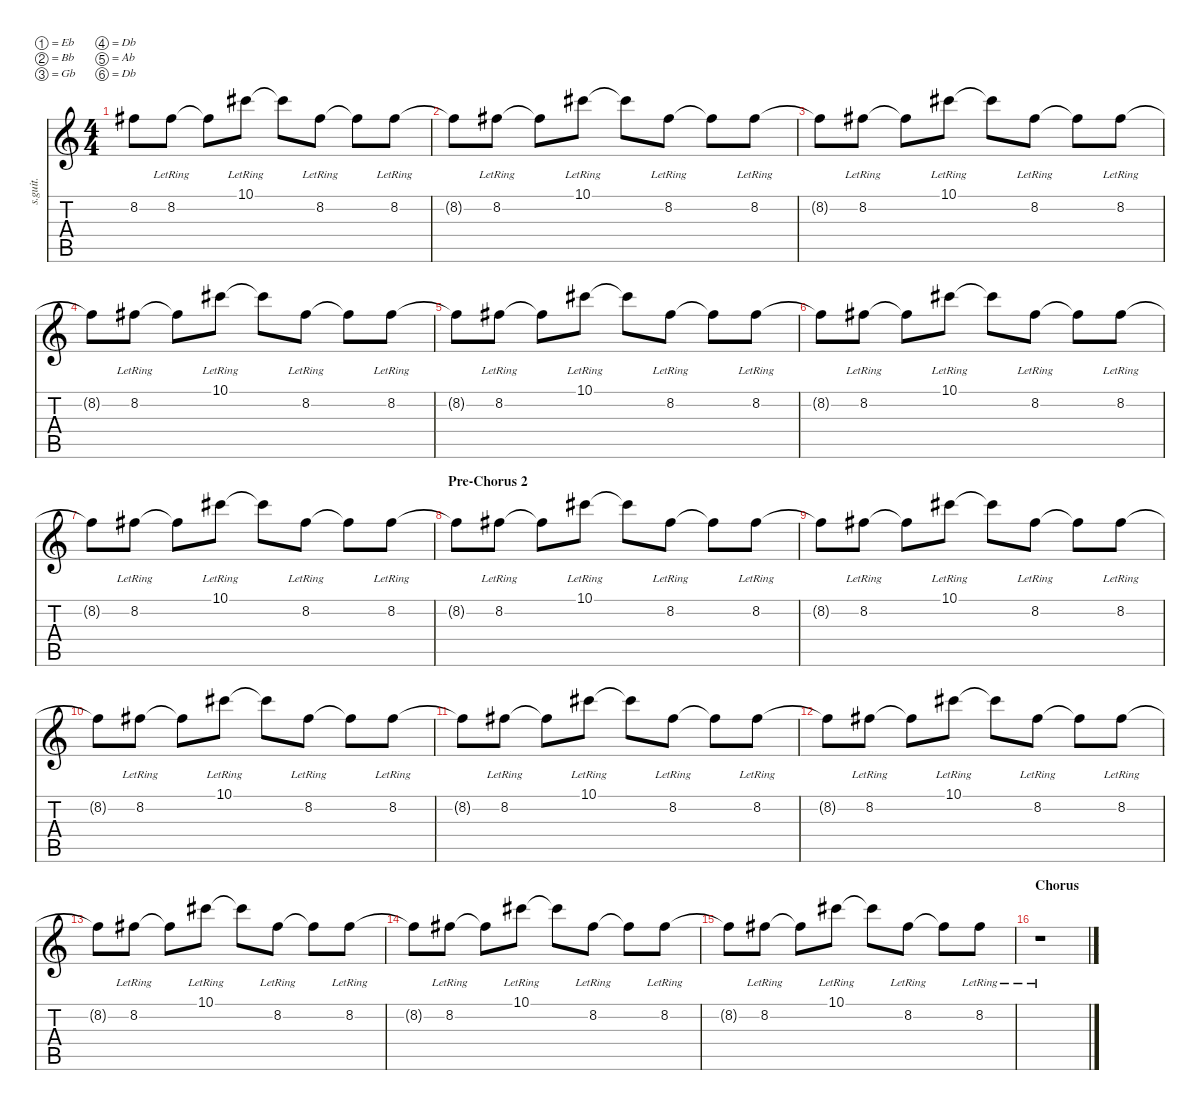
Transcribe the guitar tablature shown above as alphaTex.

\defaultSystemsLayout 4
\hideDynamics
\bracketExtendMode nobrackets
\track ("Brad Delson" "s.guit.") {instrument electricguitarclean}
\staff {score tabs}
\tuning (Eb4 Bb3 Gb3 Db3 Ab2 Db2)
\ts (4 4)
\tempo (110 hide)
\clef g2
\ks c
8.2{t acc #}.8{dy f} 8.2{lr acc #}.8 8.2{t acc #}.8 10.1{lr acc #}.8 10.1{t acc #}.8 8.2{lr acc #}.8 8.2{t acc #}.8 8.2{lr acc #}.8 |
8.2{t acc #}.8 8.2{lr acc #}.8 8.2{t acc #}.8 10.1{lr acc #}.8 10.1{t acc #}.8 8.2{lr acc #}.8 8.2{t acc #}.8 8.2{lr acc #}.8 |
8.2{t acc #}.8 8.2{lr acc #}.8 8.2{t acc #}.8 10.1{lr acc #}.8 10.1{t acc #}.8 8.2{lr acc #}.8 8.2{t acc #}.8 8.2{lr acc #}.8 |
8.2{t acc #}.8 8.2{lr acc #}.8 8.2{t acc #}.8 10.1{lr acc #}.8 10.1{t acc #}.8 8.2{lr acc #}.8 8.2{t acc #}.8 8.2{lr acc #}.8 |
8.2{t acc #}.8 8.2{lr acc #}.8 8.2{t acc #}.8 10.1{lr acc #}.8 10.1{t acc #}.8 8.2{lr acc #}.8 8.2{t acc #}.8 8.2{lr acc #}.8 |
8.2{t acc #}.8 8.2{lr acc #}.8 8.2{t acc #}.8 10.1{lr acc #}.8 10.1{t acc #}.8 8.2{lr acc #}.8 8.2{t acc #}.8 8.2{lr acc #}.8 |
8.2{t acc #}.8 8.2{lr acc #}.8 8.2{t acc #}.8 10.1{lr acc #}.8 10.1{t acc #}.8 8.2{lr acc #}.8 8.2{t acc #}.8 8.2{lr acc #}.8 |
\section ("" "Pre-Chorus 2")
8.2{t acc #}.8 8.2{lr acc #}.8 8.2{t acc #}.8 10.1{lr acc #}.8 10.1{t acc #}.8 8.2{lr acc #}.8 8.2{t acc #}.8 8.2{lr acc #}.8 |
8.2{t acc #}.8 8.2{lr acc #}.8 8.2{t acc #}.8 10.1{lr acc #}.8 10.1{t acc #}.8 8.2{lr acc #}.8 8.2{t acc #}.8 8.2{lr acc #}.8 |
8.2{t acc #}.8 8.2{lr acc #}.8 8.2{t acc #}.8 10.1{lr acc #}.8 10.1{t acc #}.8 8.2{lr acc #}.8 8.2{t acc #}.8 8.2{lr acc #}.8 |
8.2{t acc #}.8 8.2{lr acc #}.8 8.2{t acc #}.8 10.1{lr acc #}.8 10.1{t acc #}.8 8.2{lr acc #}.8 8.2{t acc #}.8 8.2{lr acc #}.8 |
8.2{t acc #}.8 8.2{lr acc #}.8 8.2{t acc #}.8 10.1{lr acc #}.8 10.1{t acc #}.8 8.2{lr acc #}.8 8.2{t acc #}.8 8.2{lr acc #}.8 |
8.2{t acc #}.8 8.2{lr acc #}.8 8.2{t acc #}.8 10.1{lr acc #}.8 10.1{t acc #}.8 8.2{lr acc #}.8 8.2{t acc #}.8 8.2{lr acc #}.8 |
8.2{t acc #}.8 8.2{lr acc #}.8 8.2{t acc #}.8 10.1{lr acc #}.8 10.1{t acc #}.8 8.2{lr acc #}.8 8.2{t acc #}.8 8.2{lr acc #}.8 |
8.2{t acc #}.8 8.2{lr acc #}.8 8.2{t acc #}.8 10.1{lr acc #}.8 10.1{t acc #}.8 8.2{lr acc #}.8 8.2{t acc #}.8 8.2{lr acc #}.8 |
\section ("" "Chorus")
r.1
